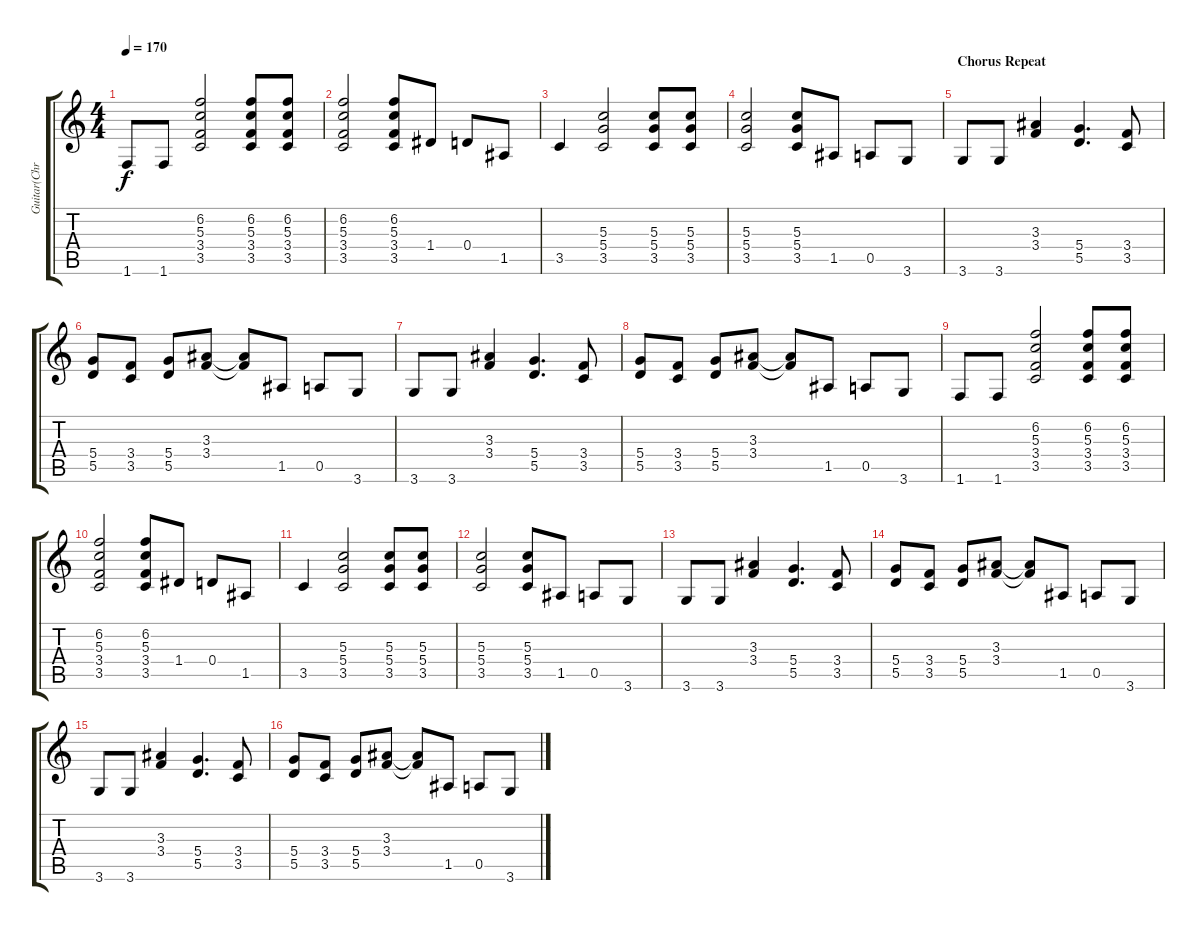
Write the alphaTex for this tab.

\track ("Guitar(Chris Holmes)" "Guitar(Chr") {instrument overdrivenguitar}
\staff {score tabs}
\tuning (E4 B3 G3 D3 A2 E2) {hide}
\ts (4 4)
\tempo 170
\clef g2
\ks c
1.6.8{dy f} 1.6.8 (6.2 5.3 3.4 3.5).2 (6.2 5.3 3.4 3.5).8 (6.2 5.3 3.4 3.5).8 |
(6.2 5.3 3.4 3.5).2 (6.2 5.3 3.4 3.5).8 1.4.8 0.4.8 1.5.8 |
3.5.4 (5.3 5.4 3.5).2 (5.3 5.4 3.5).8 (5.3 5.4 3.5).8 |
(5.3 5.4 3.5).2 (5.3 5.4 3.5).8 1.5.8 0.5.8 3.6.8 |
\section ("" "Chorus Repeat")
3.6.8 3.6.8 (3.3 3.4).4 (5.4 5.5).4{d} (3.4 3.5).8 |
(5.4 5.5).8 (3.4 3.5).8 (5.4 5.5).8 (3.3 3.4).8 (3.3{t} 3.4{t}).8 1.5.8 0.5.8 3.6.8 |
3.6.8 3.6.8 (3.3 3.4).4 (5.4 5.5).4{d} (3.4 3.5).8 |
(5.4 5.5).8 (3.4 3.5).8 (5.4 5.5).8 (3.3 3.4).8 (3.3{t} 3.4{t}).8 1.5.8 0.5.8 3.6.8 |
1.6.8 1.6.8 (6.2 5.3 3.4 3.5).2 (6.2 5.3 3.4 3.5).8 (6.2 5.3 3.4 3.5).8 |
(6.2 5.3 3.4 3.5).2 (6.2 5.3 3.4 3.5).8 1.4.8 0.4.8 1.5.8 |
3.5.4 (5.3 5.4 3.5).2 (5.3 5.4 3.5).8 (5.3 5.4 3.5).8 |
(5.3 5.4 3.5).2 (5.3 5.4 3.5).8 1.5.8 0.5.8 3.6.8 |
3.6.8 3.6.8 (3.3 3.4).4 (5.4 5.5).4{d} (3.4 3.5).8 |
(5.4 5.5).8 (3.4 3.5).8 (5.4 5.5).8 (3.3 3.4).8 (3.3{t} 3.4{t}).8 1.5.8 0.5.8 3.6.8 |
3.6.8 3.6.8 (3.3 3.4).4 (5.4 5.5).4{d} (3.4 3.5).8 |
(5.4 5.5).8 (3.4 3.5).8 (5.4 5.5).8 (3.3 3.4).8 (3.3{t} 3.4{t}).8 1.5.8 0.5.8 3.6.8
